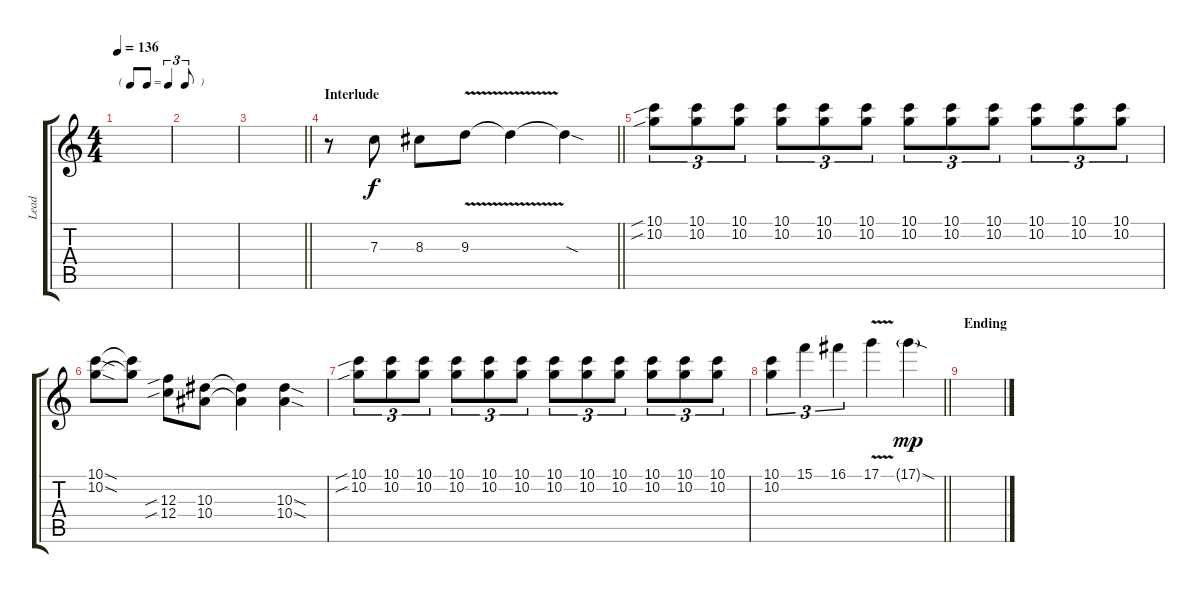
\track ("Lead" "Lead") {instrument overdrivenguitar}
\staff {score tabs}
\tuning (D4 A3 F3 C3 G2 D2) {hide}
\ts (4 4)
\tf triplet8th
\tempo 136
\clef g2
\ks c
|
|
\barLineRight lightlight
|
\section ("" "Interlude")
\barLineRight lightlight
r.8 7.3.8{dy f} 8.3.8 9.3{v}.8 9.3{t}.4 9.3{sod t}.4 |
(10.1{sib} 10.2{sib}).8{tu (3 2)} (10.1 10.2).8{tu (3 2)} (10.1 10.2).8{tu (3 2)} (10.1 10.2).8{tu (3 2)} (10.1 10.2).8{tu (3 2)} (10.1 10.2).8{tu (3 2)} (10.1 10.2).8{tu (3 2)} (10.1 10.2).8{tu (3 2)} (10.1 10.2).8{tu (3 2)} (10.1 10.2).8{tu (3 2)} (10.1 10.2).8{tu (3 2)} (10.1 10.2).8{tu (3 2)} |
(10.1{sod} 10.2{sod}).8 (10.1{t} 10.2{t}).8 (12.3{sib} 12.4{sib}).8 (10.3 10.4).8 (10.3{t} 10.4{t}).4 (10.3{sod} 10.4{sod}).4 |
(10.1{sib} 10.2{sib}).8{tu (3 2)} (10.1 10.2).8{tu (3 2)} (10.1 10.2).8{tu (3 2)} (10.1 10.2).8{tu (3 2)} (10.1 10.2).8{tu (3 2)} (10.1 10.2).8{tu (3 2)} (10.1 10.2).8{tu (3 2)} (10.1 10.2).8{tu (3 2)} (10.1 10.2).8{tu (3 2)} (10.1 10.2).8{tu (3 2)} (10.1 10.2).8{tu (3 2)} (10.1 10.2).8{tu (3 2)} |
\barLineRight lightlight
(10.1 10.2).4{tu (3 2)} 15.1.4{tu (3 2)} 16.1.4{tu (3 2)} 17.1{v}.4 17.1{sod g}.4{dy mp} |
\section ("" "Ending")
